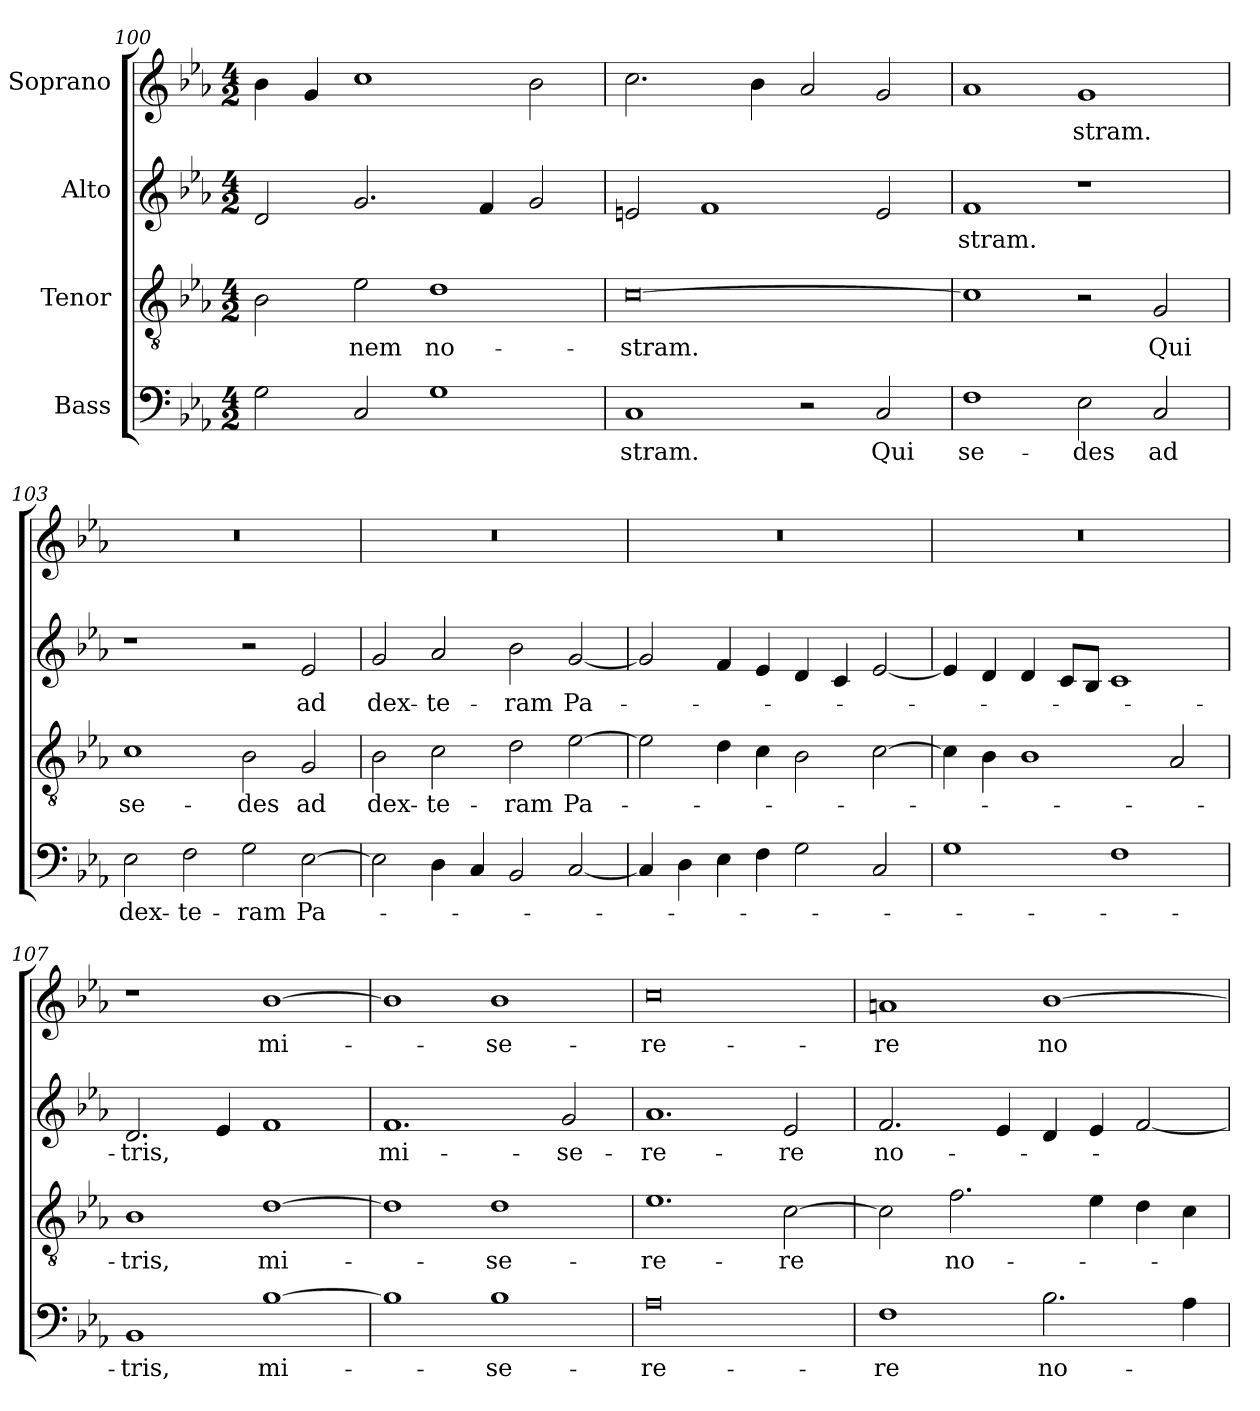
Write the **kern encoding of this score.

**kern	**text	**kern	**text	**kern	**text	**kern	**text
*part4	*part4	*part3	*part3	*part2	*part2	*part1	*part1
*staff4	*staff4	*staff3	*staff3	*staff2	*staff2	*staff1	*staff1
*I"Bass	*	*I"Tenor	*	*I"Alto	*	*I"Soprano	*
!!LO:LB:g=z
*clefF4	*	*clefGv2	*	*clefG2	*	*clefG2	*
*k[b-e-a-]	*	*k[b-e-a-]	*	*k[b-e-a-]	*	*k[b-e-a-]	*
*E-:	*	*E-:	*	*E-:	*	*E-:	*
*M4/2	*	*M4/2	*	*M4/2	*	*M4/2	*
=100	=100	=100	=100	=100	=100	=100	=100
2G\	.	2B-\	.	2d/	.	4b-\	.
.	.	.	.	.	.	4g/	.
2C/	.	2e-\	-nem	2.g/	.	1cc	.
1G	.	1d	no-	.	.	.	.
.	.	.	.	4f/	.	.	.
.	.	.	.	2g/	.	2b-\	.
=101	=101	=101	=101	=101	=101	=101	=101
1C	-stram.	[0c	-stram.	2en/	.	2.cc\	.
.	.	.	.	1f	.	.	.
.	.	.	.	.	.	4b-\	.
2r	.	.	.	.	.	2a-/	.
2C/	Qui	.	.	2e/	.	2g/	.
=102	=102	=102	=102	=102	=102	=102	=102
1F	se-	1c]	.	1f	-stram.	1a-	.
2E-\	-des	2r	.	1r	.	1g	-stram.
2C/	ad	2G/	Qui	.	.	.	.
=103	=103	=103	=103	=103	=103	=103	=103
2E-\	dex-	1c	se-	1r	.	0r	.
2F\	-te-	.	.	.	.	.	.
2G\	-ram	2B-\	-des	2r	.	.	.
[2E-\	Pa-	2G/	ad	2e-/	ad	.	.
=104	=104	=104	=104	=104	=104	=104	=104
2E-\]	.	2B-\	dex-	2g/	dex-	0r	.
4D\	.	2c\	-te-	2a-/	-te-	.	.
4C/	.	.	.	.	.	.	.
2BB-/	.	2d\	-ram	2b-\	-ram	.	.
[2C/	.	[2e-\	Pa-	[2g/	Pa-	.	.
=105	=105	=105	=105	=105	=105	=105	=105
4C/]	.	2e-\]	.	2g/]	.	0r	.
4D\	.	.	.	.	.	.	.
4E-\	.	4d\	.	4f/	.	.	.
4F\	.	4c\	.	4e-/	.	.	.
2G\	.	2B-\	.	4d/	.	.	.
.	.	.	.	4c/	.	.	.
2C/	.	[2c\	.	[2e-/	.	.	.
!!LO:LB:g=z
=106	=106	=106	=106	=106	=106	=106	=106
1G	.	4c\]	.	4e-/]	.	0r	.
.	.	4B-\	.	4d/	.	.	.
.	.	1B-	.	4d/	.	.	.
.	.	.	.	8c/L	.	.	.
.	.	.	.	8B-/J	.	.	.
1F	.	.	.	1c	.	.	.
.	.	2A-/	.	.	.	.	.
=107	=107	=107	=107	=107	=107	=107	=107
1BB-	-tris,	1B-	-tris,	2.d/	-tris,	1r	.
.	.	.	.	4e-/	.	.	.
[1B-	mi-	[1d	mi-	1f	.	[1b-	mi-
=108	=108	=108	=108	=108	=108	=108	=108
1B-]	.	1d]	.	1.f	mi-	1b-]	.
1B-	-se-	1d	-se-	.	.	1b-	-se-
.	.	.	.	2g/	-se-	.	.
=109	=109	=109	=109	=109	=109	=109	=109
0A-	-re-	1.e-	-re-	1.a-	-re-	0cc	-re-
.	.	[2c\	-re	2e-/	-re	.	.
=110	=110	=110	=110	=110	=110	=110	=110
1F	-re	2c\]	.	2.f/	no-	1an	-re
.	.	2.f\	no-	.	.	.	.
.	.	.	.	4e-/	.	.	.
2.B-\	no-	.	.	4d/	.	[1b-	no-
.	.	4e-\	.	4e-/	.	.	.
.	.	4d\	.	[2f/	.	.	.
4A-\	.	4c\	.	.	.	.	.
=	=	=	=	=	=	=	=
*-	*-	*-	*-	*-	*-	*-	*-
